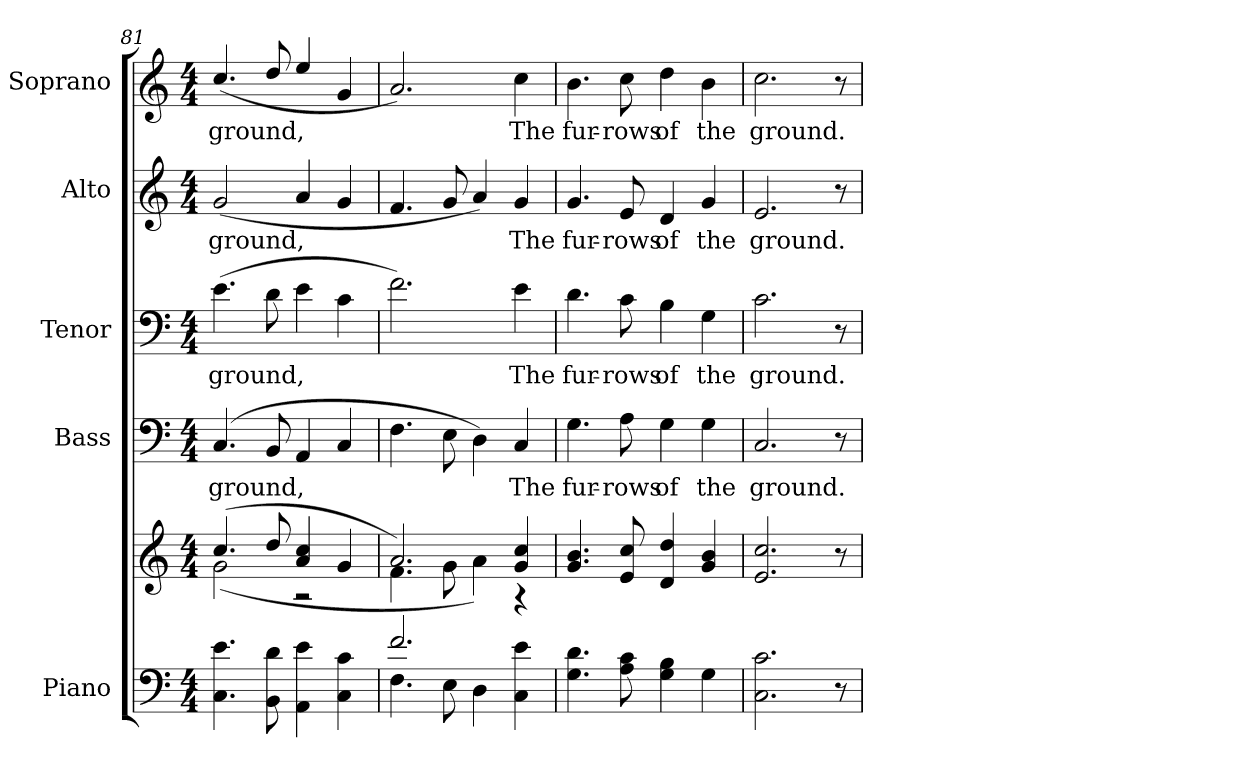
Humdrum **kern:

**kern	**kern	**kern	**text	**kern	**text	**kern	**text	**kern	**text
*part5	*part5	*part4	*part4	*part3	*part3	*part2	*part2	*part1	*part1
*staff6	*staff5	*staff4	*staff4	*staff3	*staff3	*staff2	*staff2	*staff1	*staff1
*I"Piano	*	*I"Bass	*	*I"Tenor	*	*I"Alto	*	*I"Soprano	*
*I'Pno.	*	*I'B.	*	*I'T.	*	*I'A.	*	*I'S.	*
*clefF4	*clefG2	*clefF4	*	*clefF4	*	*clefG2	*	*clefG2	*
*k[]	*k[]	*k[]	*	*k[]	*	*k[]	*	*k[]	*
*C:	*C:	*C:	*	*C:	*	*C:	*	*C:	*
*M4/4	*M4/4	*M4/4	*	*M4/4	*	*M4/4	*	*M4/4	*
=81	=81	=81	=81	=81	=81	=81	=81	=81	=81
*	*^	*	*	*	*	*	*	*	*
!	!	!	!	!LO:LY:b:color=#000000	!	!	!	!	!	!
!	!	!	!	!	!	!LO:LY:b:color=#000000	!	!	!	!
!	!	!	!	!	!	!	!	!LO:LY:b:color=#000000	!	!
!	!	!	!	!	!	!	!	!	!	!LO:LY:b:color=#000000
4.Ci\ 4.ei	(4.cci/	(2gi\	(4.Ci/	ground,	(4.ei\	ground,	(2gi/	ground,	(4.cci/	ground,
8BBi\ 8di	8ddi/	.	8BBi/	.	8di\	.	.	.	8ddi/	.
4AAi\ 4ei	4ai/ 4cci	2r	4AAi/	.	4ei\	.	4ai/	.	4eei/	.
4Ci\ 4ci	4gi/	.	4Ci/	.	4ci\	.	4gi/	.	4gi/	.
=82	=82	=82	=82	=82	=82	=82	=82	=82	=82	=82
*^	*	*	*	*	*	*	*	*	*	*
2.fi/	4.Fi\	2.ai/)	4.fi\	4.Fi\	.	2.fi\)	.	4.fi/	.	2.ai/)	.
.	8Ei\	.	8gi\	8Ei\	.	.	.	8gi/	.	.	.
.	4Di\	.	4ai\)	4Di\)	.	.	.	4ai/)	.	.	.
!	!	!	!	!	!LO:LY:b:color=#000000	!	!	!	!	!	!
!	!	!	!	!	!	!	!LO:LY:b:color=#000000	!	!	!	!
!	!	!	!	!	!	!	!	!	!LO:LY:b:color=#000000	!	!
!	!	!	!	!	!	!	!	!	!	!	!LO:LY:b:color=#000000
4Ci\ 4ei	4ryy	4gi/ 4cci	4r	4Ci/	The	4ei\	The	4gi/	The	4cci\	The
*v	*v	*	*	*	*	*	*	*	*	*	*
*	*v	*v	*	*	*	*	*	*	*	*
=83	=83	=83	=83	=83	=83	=83	=83	=83	=83
*^	*^	*	*	*	*	*	*	*	*
!	!	!	!	!	!LO:LY:b:color=#000000	!	!	!	!	!	!
*v	*v	*	*	*	*	*	*	*	*	*	*
*	*v	*v	*	*	*	*	*	*	*	*
*^	*^	*	*	*	*	*	*	*	*
!	!	!	!	!	!	!	!LO:LY:b:color=#000000	!	!	!	!
*v	*v	*	*	*	*	*	*	*	*	*	*
*	*v	*v	*	*	*	*	*	*	*	*
*^	*^	*	*	*	*	*	*	*	*
!	!	!	!	!	!	!	!	!	!LO:LY:b:color=#000000	!	!
*v	*v	*	*	*	*	*	*	*	*	*	*
*	*v	*v	*	*	*	*	*	*	*	*
*^	*^	*	*	*	*	*	*	*	*
!	!	!	!	!	!	!	!	!	!	!	!LO:LY:b:color=#000000
*v	*v	*	*	*	*	*	*	*	*	*	*
*	*v	*v	*	*	*	*	*	*	*	*
4.Gi\ 4.di	4.gi/ 4.bi	4.Gi\	fur-	4.di\	fur-	4.gi/	fur-	4.bi\	fur-
!	!	!	!LO:LY:b:color=#000000	!	!	!	!	!	!
!	!	!	!	!	!LO:LY:b:color=#000000	!	!	!	!
!	!	!	!	!	!	!	!LO:LY:b:color=#000000	!	!
!	!	!	!	!	!	!	!	!	!LO:LY:b:color=#000000
8Ai\ 8ci	8ei/ 8cci	8Ai\	-rows	8ci\	-rows	8ei/	-rows	8cci\	-rows
!	!	!	!LO:LY:b:color=#000000	!	!	!	!	!	!
!	!	!	!	!	!LO:LY:b:color=#000000	!	!	!	!
!	!	!	!	!	!	!	!LO:LY:b:color=#000000	!	!
!	!	!	!	!	!	!	!	!	!LO:LY:b:color=#000000
4Gi\ 4Bi	4di/ 4ddi	4Gi\	of	4Bi\	of	4di/	of	4ddi\	of
!	!	!	!LO:LY:b:color=#000000	!	!	!	!	!	!
!	!	!	!	!	!LO:LY:b:color=#000000	!	!	!	!
!	!	!	!	!	!	!	!LO:LY:b:color=#000000	!	!
!	!	!	!	!	!	!	!	!	!LO:LY:b:color=#000000
4Gi\	4gi/ 4bi	4Gi\	the	4Gi\	the	4gi/	the	4bi\	the
=84	=84	=84	=84	=84	=84	=84	=84	=84	=84
!	!	!	!LO:LY:b:color=#000000	!	!	!	!	!	!
!	!	!	!	!	!LO:LY:b:color=#000000	!	!	!	!
!	!	!	!	!	!	!	!LO:LY:b:color=#000000	!	!
!	!	!	!	!	!	!	!	!	!LO:LY:b:color=#000000
2.Ci\ 2.ci	2.ei/ 2.cci	2.Ci/	ground.	2.ci\	ground.	2.ei/	ground.	2.cci\	ground.
8r	8r	8r	.	8r	.	8r	.	8r	.
=	=	=	=	=	=	=	=	=	=
*-	*-	*-	*-	*-	*-	*-	*-	*-	*-
